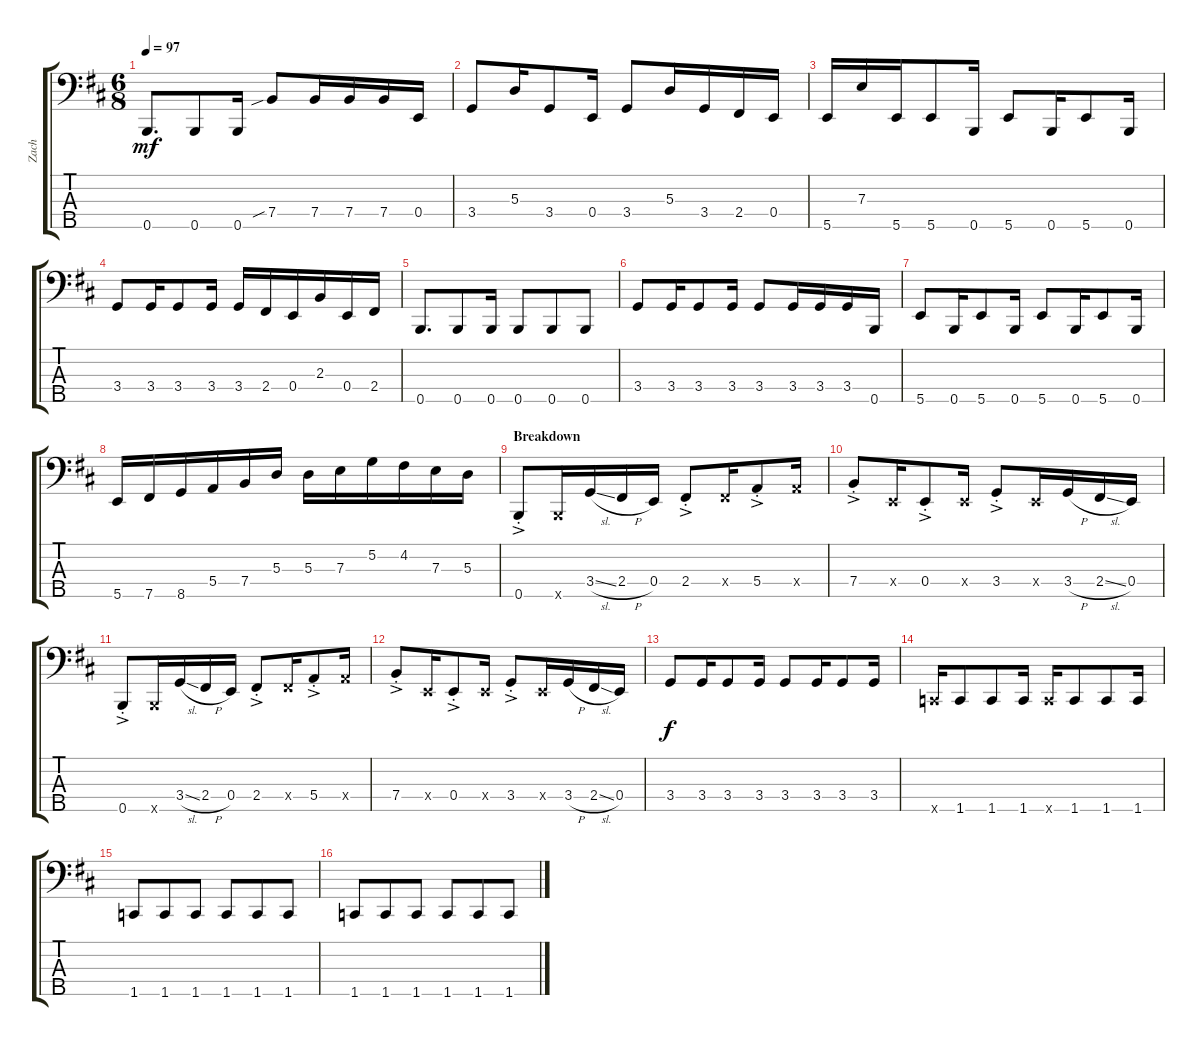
\track ("Zach" "Zach") {instrument electricbassfinger}
\staff {score tabs}
\tuning (G2 D2 A1 E1 B0) {hide}
\ts (6 8)
\tempo 97
\clef f4
\ks bminor
0.5.8{d dy mf} 0.5.8 0.5.16 7.4{sib}.8 7.4.16 7.4.16 7.4.16 0.4.16 |
3.4.8 5.3.16 3.4.8 0.4.16 3.4.8 5.3.16 3.4.16 2.4.16 0.4.16 |
5.5.16 7.3.16 5.5.16 5.5.8 0.5.16 5.5.8 0.5.16 5.5.8 0.5.16 |
3.4.8 3.4.16 3.4.8 3.4.16 3.4.16 2.4.16 0.4.16 2.3.16 0.4.16 2.4.16 |
0.5.8{d} 0.5.8 0.5.16 0.5.8 0.5.8 0.5.8 |
3.4.8 3.4.16 3.4.8 3.4.16 3.4.8 3.4.16 3.4.16 3.4.16 0.5.16 |
5.5.8 0.5.16 5.5.8 0.5.16 5.5.8 0.5.16 5.5.8 0.5.16 |
5.5.16 7.5.16 8.5.16 5.4.16 7.4.16 5.3.16 5.3.16 7.3.16 5.2.16 4.2.16 7.3.16 5.3.16 |
\section ("" "Breakdown")
0.5{ac st}.8 0.5{x}.16 3.4{sl}.16 2.4{h}.16 0.4.16 2.4{ac st}.8 2.4{x}.16 5.4{ac st}.8 5.4{x}.16 |
7.4{ac st}.8 0.4{x}.16 0.4{ac st}.8 0.4{x}.16 3.4{ac st}.8 0.4{x}.16 3.4{h}.16 2.4{sl}.16 0.4.16 |
0.5{ac st}.8 0.5{x}.16 3.4{sl}.16 2.4{h}.16 0.4.16 2.4{ac st}.8 2.4{x}.16 5.4{ac st}.8 5.4{x}.16 |
7.4{ac st}.8 0.4{x}.16 0.4{ac st}.8 0.4{x}.16 3.4{ac st}.8 0.4{x}.16 3.4{h}.16 2.4{sl}.16 0.4.16 |
3.4.8{dy f} 3.4.16 3.4.8 3.4.16 3.4.8 3.4.16 3.4.8 3.4.16 |
1.5{x}.16 1.5.8 1.5.8 1.5.16 1.5{x}.16 1.5.8 1.5.8 1.5.16 |
1.5.8 1.5.8 1.5.8 1.5.8 1.5.8 1.5.8 |
1.5.8 1.5.8 1.5.8 1.5.8 1.5.8 1.5.8
